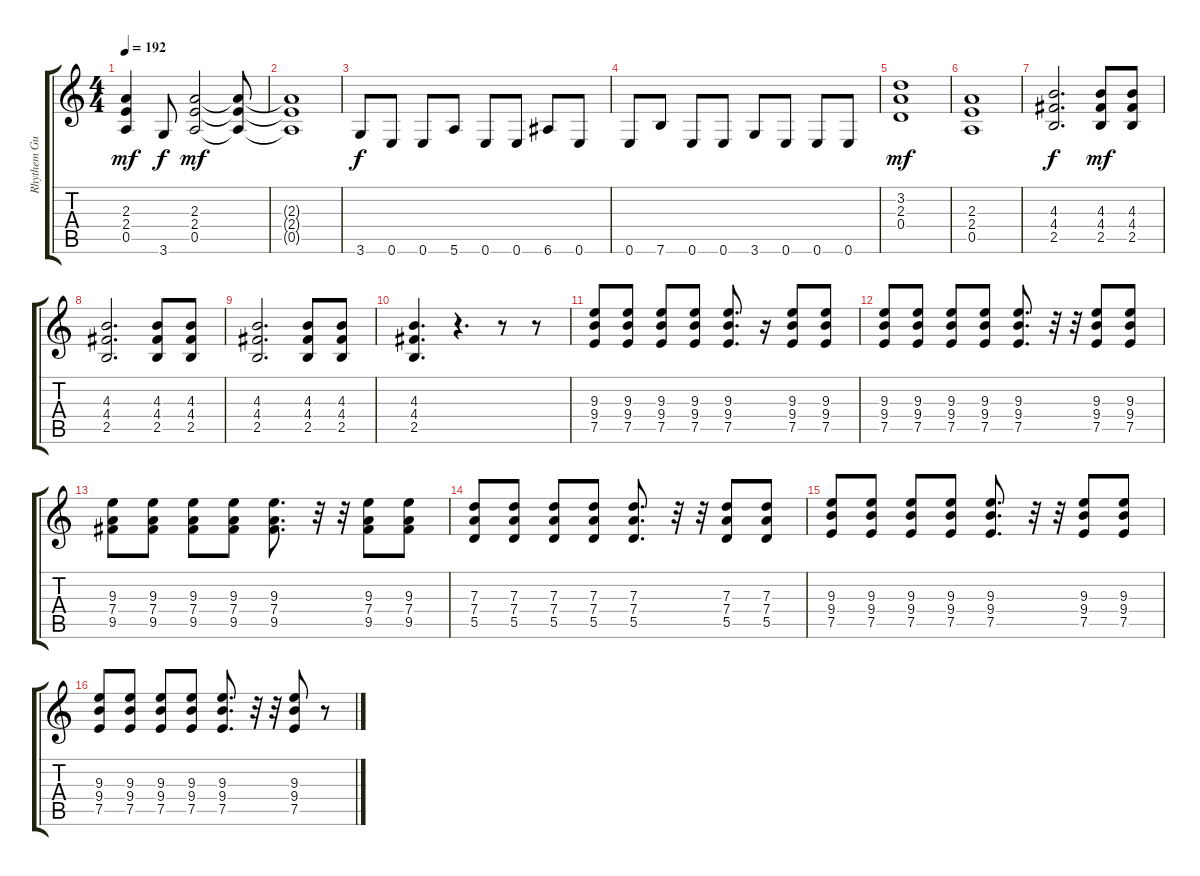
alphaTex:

\track ("Rhythem Guitar 1" "Rhythem Gu") {instrument distortionguitar}
\staff {score tabs}
\tuning (E4 B3 G3 D3 A2 E2) {hide}
\ts (4 4)
\tempo 192
\clef g2
\ks c
(2.3 2.4 0.5).4{dy mf} 3.6.8{dy f} (2.3 2.4 0.5).2{dy mf} (2.3{t} 2.4{t} 0.5{t}).8 |
(2.3{t} 2.4{t} 0.5{t}).1 |
3.6.8{dy f} 0.6.8 0.6.8 5.6.8 0.6.8 0.6.8 6.6.8 0.6.8 |
0.6.8 7.6.8 0.6.8 0.6.8 3.6.8 0.6.8 0.6.8 0.6.8 |
(3.2 2.3 0.4).1{dy mf} |
(2.3 2.4 0.5).1 |
(4.3 4.4 2.5).2{d dy f} (4.3 4.4 2.5).8{dy mf} (4.3 4.4 2.5).8 |
(4.3 4.4 2.5).2{d} (4.3 4.4 2.5).8 (4.3 4.4 2.5).8 |
(4.3 4.4 2.5).2{d} (4.3 4.4 2.5).8 (4.3 4.4 2.5).8 |
(4.3 4.4 2.5).4{d} r.4{d} r.8 r.8 |
(9.3 9.4 7.5).8 (9.3 9.4 7.5).8 (9.3 9.4 7.5).8 (9.3 9.4 7.5).8 (9.3 9.4 7.5).8{d} r.16 (9.3 9.4 7.5).8 (9.3 9.4 7.5).8 |
(9.3 9.4 7.5).8 (9.3 9.4 7.5).8 (9.3 9.4 7.5).8 (9.3 9.4 7.5).8 (9.3 9.4 7.5).8{d} r.32 r.32 (9.3 9.4 7.5).8 (9.3 9.4 7.5).8 |
(9.3 7.4 9.5).8 (9.3 7.4 9.5).8 (9.3 7.4 9.5).8 (9.3 7.4 9.5).8 (9.3 7.4 9.5).8{d} r.32 r.32 (9.3 7.4 9.5).8 (9.3 7.4 9.5).8 |
(7.3 7.4 5.5).8 (7.3 7.4 5.5).8 (7.3 7.4 5.5).8 (7.3 7.4 5.5).8 (7.3 7.4 5.5).8{d} r.32 r.32 (7.3 7.4 5.5).8 (7.3 7.4 5.5).8 |
(9.3 9.4 7.5).8 (9.3 9.4 7.5).8 (9.3 9.4 7.5).8 (9.3 9.4 7.5).8 (9.3 9.4 7.5).8{d} r.32 r.32 (9.3 9.4 7.5).8 (9.3 9.4 7.5).8 |
(9.3 9.4 7.5).8 (9.3 9.4 7.5).8 (9.3 9.4 7.5).8 (9.3 9.4 7.5).8 (9.3 9.4 7.5).8{d} r.32 r.32 (9.3 9.4 7.5).8 r.8
